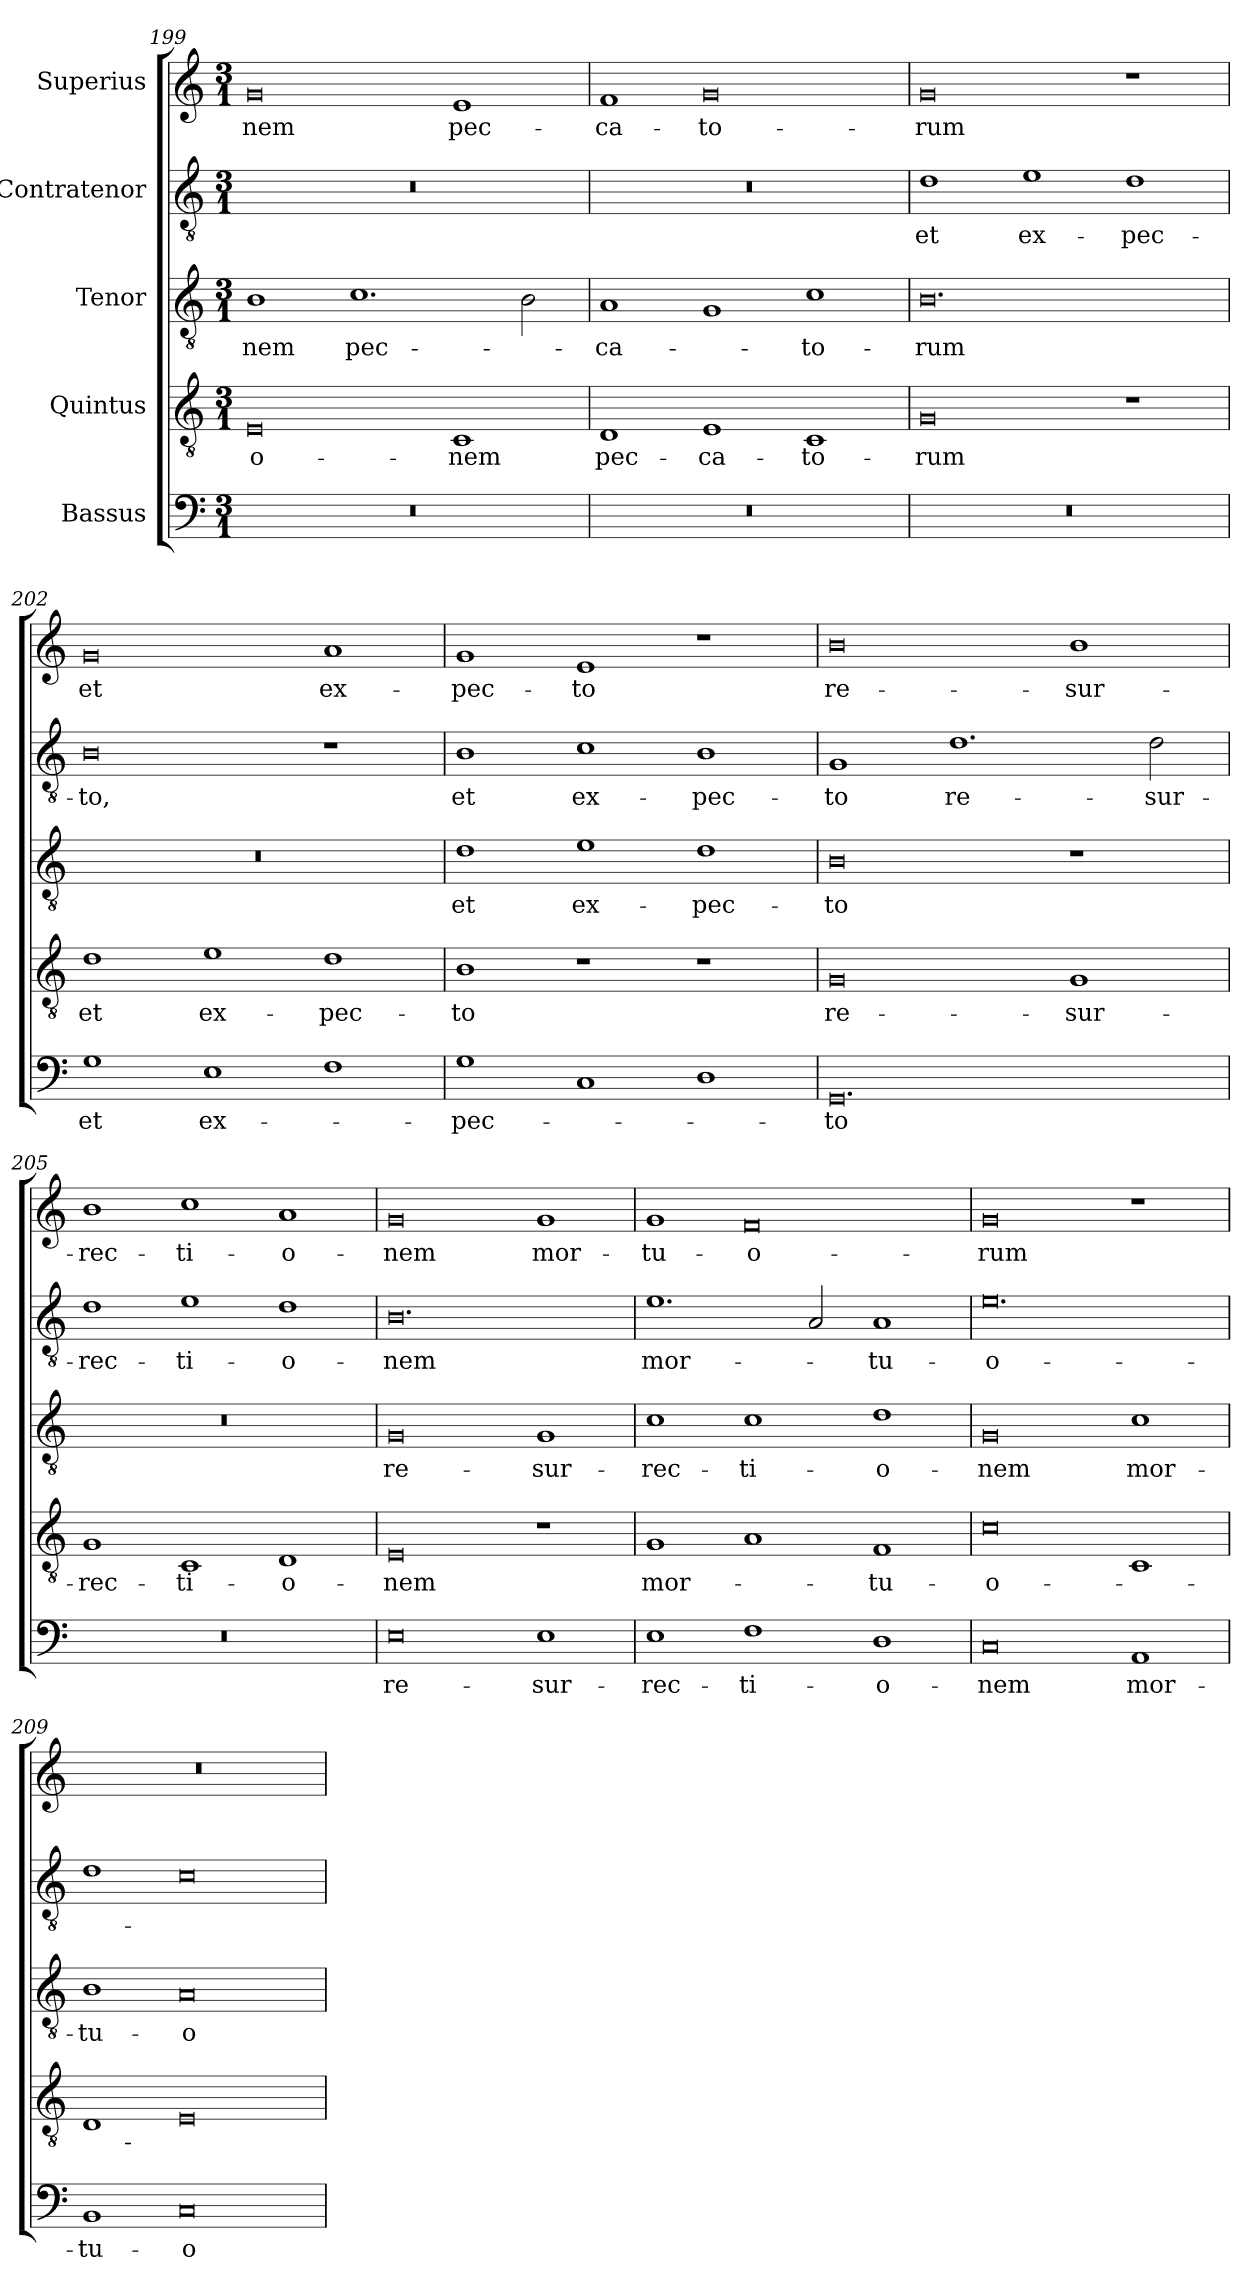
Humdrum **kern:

**kern	**text	**kern	**text	**kern	**text	**kern	**text	**kern	**text
*part5	*part5	*part4	*part4	*part3	*part3	*part2	*part2	*part1	*part1
*staff5	*staff5	*staff4	*staff4	*staff3	*staff3	*staff2	*staff2	*staff1	*staff1
*I"Bassus	*	*I"Quintus	*	*I"Tenor	*	*I"Contratenor	*	*I"Superius	*
*clefF4	*	*clefGv2	*	*clefGv2	*	*clefGv2	*	*clefG2	*
*k[]	*	*k[]	*	*k[]	*	*k[]	*	*k[]	*
*M3/1	*	*M3/1	*	*M3/1	*	*M3/1	*	*M3/1	*
=199	=199	=199	=199	=199	=199	=199	=199	=199	=199
0.r	.	0E/	-o-	1B\	-nem	0.r	.	0g/	-nem
.	.	.	.	1.c\	pec-	.	.	.	.
.	.	1C/	-nem	.	.	.	.	1e/	pec-
.	.	.	.	2B\	.	.	.	.	.
=200	=200	=200	=200	=200	=200	=200	=200	=200	=200
0.r	.	1D/	pec-	1A/	-ca-	0.r	.	1f/	-ca-
.	.	1E/	-ca-	1G/	.	.	.	0g/	-to-
.	.	1C/	-to-	1c\	-to-	.	.	.	.
=201	=201	=201	=201	=201	=201	=201	=201	=201	=201
0.r	.	0G/	-rum	0.B\	-rum	1d\	et	0g/	-rum
.	.	.	.	.	.	1e\	ex-	.	.
.	.	1r	.	.	.	1d\	-pec-	1r	.
=202	=202	=202	=202	=202	=202	=202	=202	=202	=202
1G\	et	1d\	et	0.r	.	0B\	-to,	0g/	et
1E\	ex-	1e\	ex-	.	.	.	.	.	.
1F\	.	1d\	-pec-	.	.	1r	.	1a/	ex-
=203	=203	=203	=203	=203	=203	=203	=203	=203	=203
1G\	-pec-	1B\	-to	1d\	et	1B\	et	1g/	-pec-
1C/	.	1r	.	1e\	ex-	1c\	ex-	1e/	-to
1D\	.	1r	.	1d\	-pec-	1B\	-pec-	1r	.
=204	=204	=204	=204	=204	=204	=204	=204	=204	=204
0.GG/	-to	0G/	re-	0B\	-to	1G/	-to	0b\	re-
.	.	.	.	.	.	1.d\	re-	.	.
.	.	1G/	-sur-	1r	.	.	.	1b\	-sur-
.	.	.	.	.	.	2d\	-sur-	.	.
=205	=205	=205	=205	=205	=205	=205	=205	=205	=205
0.r	.	1G/	-rec-	0.r	.	1d\	-rec-	1b\	-rec-
.	.	1C/	-ti-	.	.	1e\	-ti-	1cc\	-ti-
.	.	1D/	-o-	.	.	1d\	-o-	1a/	-o-
=206	=206	=206	=206	=206	=206	=206	=206	=206	=206
0E\	re-	0E/	-nem	0G/	re-	0.B\	-nem	0g/	-nem
1E\	-sur-	1r	.	1G/	-sur-	.	.	1g/	mor-
=207	=207	=207	=207	=207	=207	=207	=207	=207	=207
1E\	-rec-	1G/	mor-	1c\	-rec-	1.e\	mor-	1g/	-tu-
1F\	-ti-	1A/	.	1c\	-ti-	.	.	0f/	-o-
.	.	.	.	.	.	2A/	.	.	.
1D\	-o-	1F/	-tu-	1d\	-o-	1A/	-tu-	.	.
=208	=208	=208	=208	=208	=208	=208	=208	=208	=208
0C/	-nem	0c\	-o-	0G/	-nem	0.e\	-o-	0g/	-rum
1AA/	mor-	1C/	.	1c\	mor-	.	.	1r	.
=209	=209	=209	=209	=209	=209	=209	=209	=209	=209
1BB/	-tu-	1D/	.	1B\	-tu-	1d\	.	0.r	.
0C/	-o-	0E/	.	0A/	-o-	0c\	.	.	.
=	=	=	=	=	=	=	=	=	=
*-	*-	*-	*-	*-	*-	*-	*-	*-	*-
